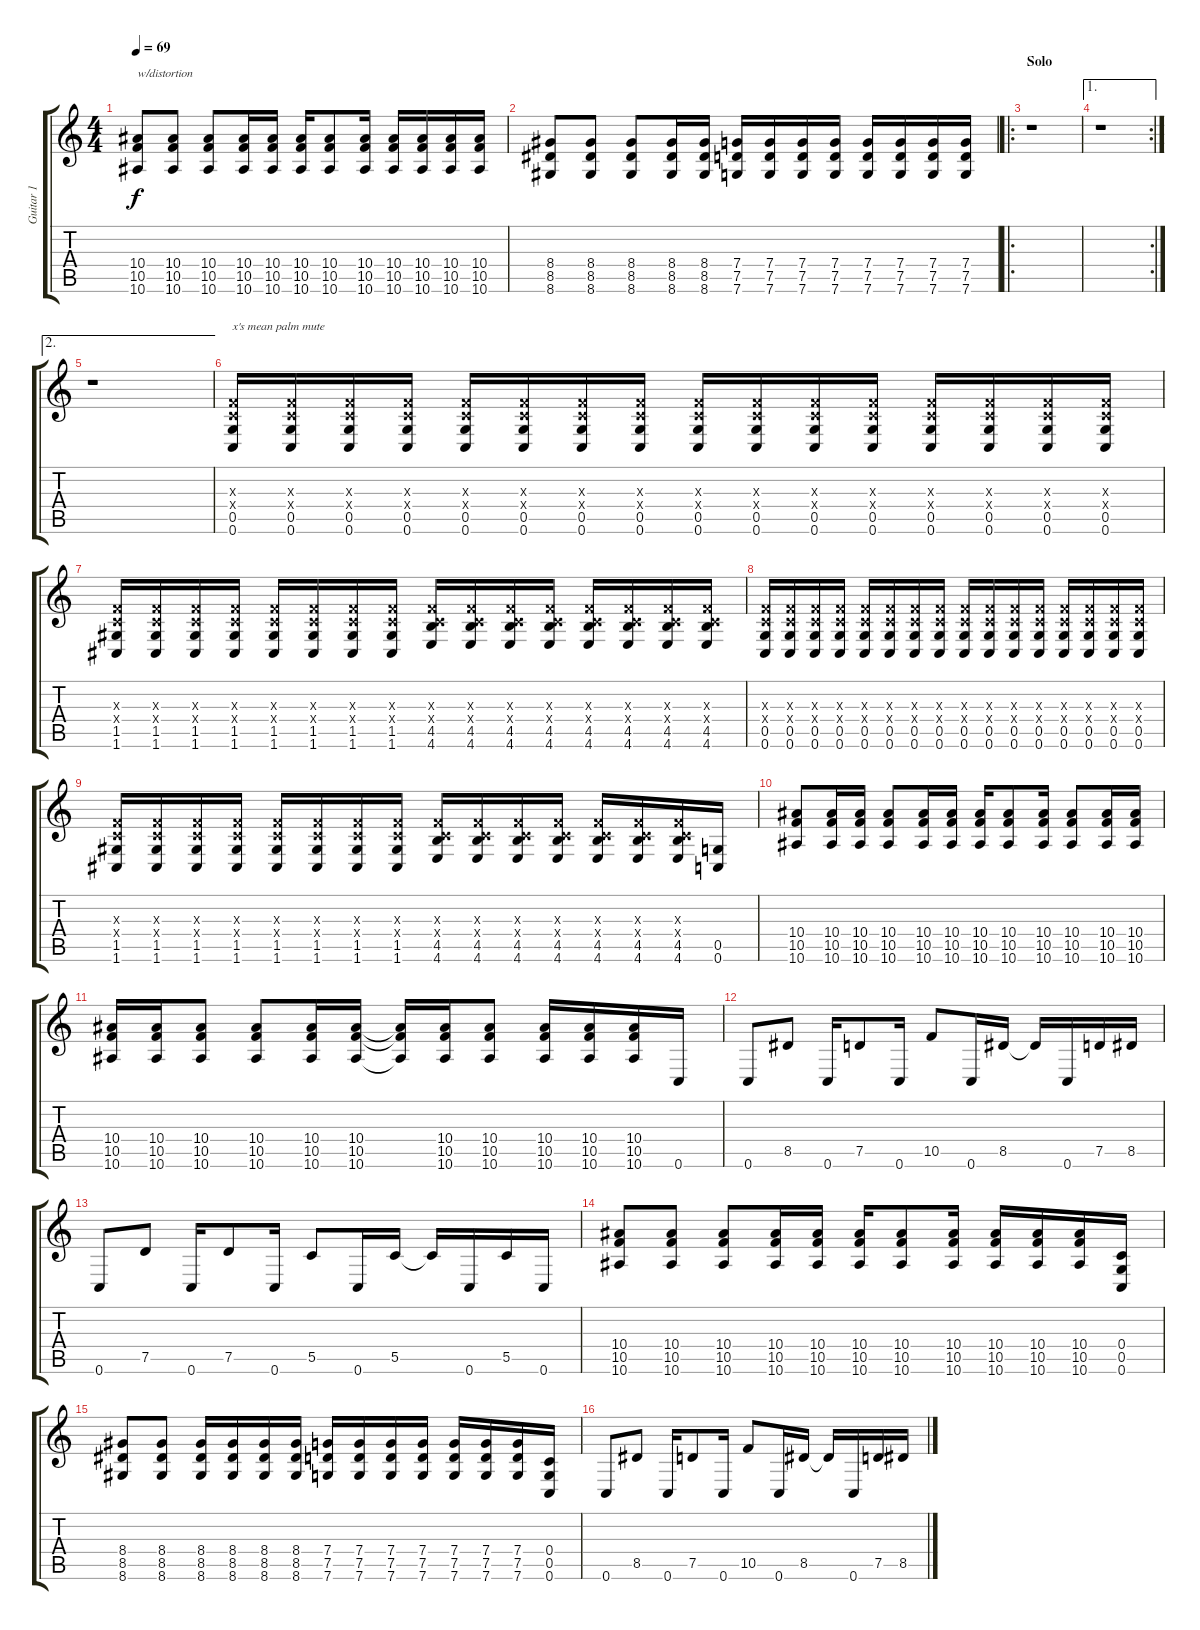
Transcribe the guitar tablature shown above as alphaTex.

\track ("Guitar 1" "Guitar 1") {instrument overdrivenguitar}
\staff {score tabs}
\tuning (D4 A3 F3 C3 G2 C2) {hide}
\ts (4 4)
\tempo 69
\clef g2
\ks c
(10.4 10.5 10.6).8{txt "w/distortion" dy f instrument overdrivenguitar} (10.4 10.5 10.6).8 (10.4 10.5 10.6).8 (10.4 10.5 10.6).16 (10.4 10.5 10.6).16 (10.4 10.5 10.6).16 (10.4 10.5 10.6).8 (10.4 10.5 10.6).16 (10.4 10.5 10.6).16 (10.4 10.5 10.6).16 (10.4 10.5 10.6).16 (10.4 10.5 10.6).16 |
(8.4 8.5 8.6).8 (8.4 8.5 8.6).8 (8.4 8.5 8.6).8 (8.4 8.5 8.6).16 (8.4 8.5 8.6).16 (7.4 7.5 7.6).16 (7.4 7.5 7.6).16 (7.4 7.5 7.6).16 (7.4 7.5 7.6).16 (7.4 7.5 7.6).16 (7.4 7.5 7.6).16 (7.4 7.5 7.6).16 (7.4 7.5 7.6).16 |
\ro
\section ("" "Solo")
r.1 |
\ae 1
\rc 2
r.1 |
\ae 2
r.1 |
(0.3{x} 0.4{x} 0.5 0.6).16{txt "x's mean palm mute"} (0.3{x} 0.4{x} 0.5 0.6).16 (0.3{x} 0.4{x} 0.5 0.6).16 (0.3{x} 0.4{x} 0.5 0.6).16 (0.3{x} 0.4{x} 0.5 0.6).16 (0.3{x} 0.4{x} 0.5 0.6).16 (0.3{x} 0.4{x} 0.5 0.6).16 (0.3{x} 0.4{x} 0.5 0.6).16 (0.3{x} 0.4{x} 0.5 0.6).16 (0.3{x} 0.4{x} 0.5 0.6).16 (0.3{x} 0.4{x} 0.5 0.6).16 (0.3{x} 0.4{x} 0.5 0.6).16 (0.3{x} 0.4{x} 0.5 0.6).16 (0.3{x} 0.4{x} 0.5 0.6).16 (0.3{x} 0.4{x} 0.5 0.6).16 (0.3{x} 0.4{x} 0.5 0.6).16 |
(0.3{x} 0.4{x} 1.5 1.6).16 (0.3{x} 0.4{x} 1.5 1.6).16 (0.3{x} 0.4{x} 1.5 1.6).16 (0.3{x} 0.4{x} 1.5 1.6).16 (0.3{x} 0.4{x} 1.5 1.6).16 (0.3{x} 0.4{x} 1.5 1.6).16 (0.3{x} 0.4{x} 1.5 1.6).16 (0.3{x} 0.4{x} 1.5 1.6).16 (0.3{x} 0.4{x} 4.5 4.6).16 (0.3{x} 0.4{x} 4.5 4.6).16 (0.3{x} 0.4{x} 4.5 4.6).16 (0.3{x} 0.4{x} 4.5 4.6).16 (0.3{x} 0.4{x} 4.5 4.6).16 (0.3{x} 0.4{x} 4.5 4.6).16 (0.3{x} 0.4{x} 4.5 4.6).16 (0.3{x} 0.4{x} 4.5 4.6).16 |
(0.3{x} 0.4{x} 0.5 0.6).16 (0.3{x} 0.4{x} 0.5 0.6).16 (0.3{x} 0.4{x} 0.5 0.6).16 (0.3{x} 0.4{x} 0.5 0.6).16 (0.3{x} 0.4{x} 0.5 0.6).16 (0.3{x} 0.4{x} 0.5 0.6).16 (0.3{x} 0.4{x} 0.5 0.6).16 (0.3{x} 0.4{x} 0.5 0.6).16 (0.3{x} 0.4{x} 0.5 0.6).16 (0.3{x} 0.4{x} 0.5 0.6).16 (0.3{x} 0.4{x} 0.5 0.6).16 (0.3{x} 0.4{x} 0.5 0.6).16 (0.3{x} 0.4{x} 0.5 0.6).16 (0.3{x} 0.4{x} 0.5 0.6).16 (0.3{x} 0.4{x} 0.5 0.6).16 (0.3{x} 0.4{x} 0.5 0.6).16 |
(0.3{x} 0.4{x} 1.5 1.6).16 (0.3{x} 0.4{x} 1.5 1.6).16 (0.3{x} 0.4{x} 1.5 1.6).16 (0.3{x} 0.4{x} 1.5 1.6).16 (0.3{x} 0.4{x} 1.5 1.6).16 (0.3{x} 0.4{x} 1.5 1.6).16 (0.3{x} 0.4{x} 1.5 1.6).16 (0.3{x} 0.4{x} 1.5 1.6).16 (0.3{x} 0.4{x} 4.5 4.6).16 (0.3{x} 0.4{x} 4.5 4.6).16 (0.3{x} 0.4{x} 4.5 4.6).16 (0.3{x} 0.4{x} 4.5 4.6).16 (0.3{x} 0.4{x} 4.5 4.6).16 (0.3{x} 0.4{x} 4.5 4.6).16 (0.3{x} 0.4{x} 4.5 4.6).16 (0.5 0.6).16 |
(10.4 10.5 10.6).8 (10.4 10.5 10.6).16 (10.4 10.5 10.6).16 (10.4 10.5 10.6).8 (10.4 10.5 10.6).16 (10.4 10.5 10.6).16 (10.4 10.5 10.6).16 (10.4 10.5 10.6).8 (10.4 10.5 10.6).16 (10.4 10.5 10.6).8 (10.4 10.5 10.6).16 (10.4 10.5 10.6).16 |
(10.4 10.5 10.6).16 (10.4 10.5 10.6).16 (10.4 10.5 10.6).8 (10.4 10.5 10.6).8 (10.4 10.5 10.6).16 (10.4 10.5 10.6).16 (10.4{t} 10.5{t} 10.6{t}).16 (10.4 10.5 10.6).16 (10.4 10.5 10.6).8 (10.4 10.5 10.6).16 (10.4 10.5 10.6).16 (10.4 10.5 10.6).16 0.6.16 |
0.6.8 8.5.8 0.6.16 7.5.8 0.6.16 10.5.8 0.6.16 8.5.16 8.5{t}.16 0.6.16 7.5.16 8.5.16 |
0.6.8 7.5.8 0.6.16 7.5.8 0.6.16 5.5.8 0.6.16 5.5.16 5.5{t}.16 0.6.16 5.5.16 0.6.16 |
(10.4 10.5 10.6).8 (10.4 10.5 10.6).8 (10.4 10.5 10.6).8 (10.4 10.5 10.6).16 (10.4 10.5 10.6).16 (10.4 10.5 10.6).16 (10.4 10.5 10.6).8 (10.4 10.5 10.6).16 (10.4 10.5 10.6).16 (10.4 10.5 10.6).16 (10.4 10.5 10.6).16 (0.4 0.5 0.6).16 |
(8.4 8.5 8.6).8 (8.4 8.5 8.6).8 (8.4 8.5 8.6).16 (8.4 8.5 8.6).16 (8.4 8.5 8.6).16 (8.4 8.5 8.6).16 (7.4 7.5 7.6).16 (7.4 7.5 7.6).16 (7.4 7.5 7.6).16 (7.4 7.5 7.6).16 (7.4 7.5 7.6).16 (7.4 7.5 7.6).16 (7.4 7.5 7.6).16 (0.4 0.5 0.6).16 |
0.6.8 8.5.8 0.6.16 7.5.8 0.6.16 10.5.8 0.6.16 8.5.16 8.5{t}.16 0.6.16 7.5.16 8.5.16
